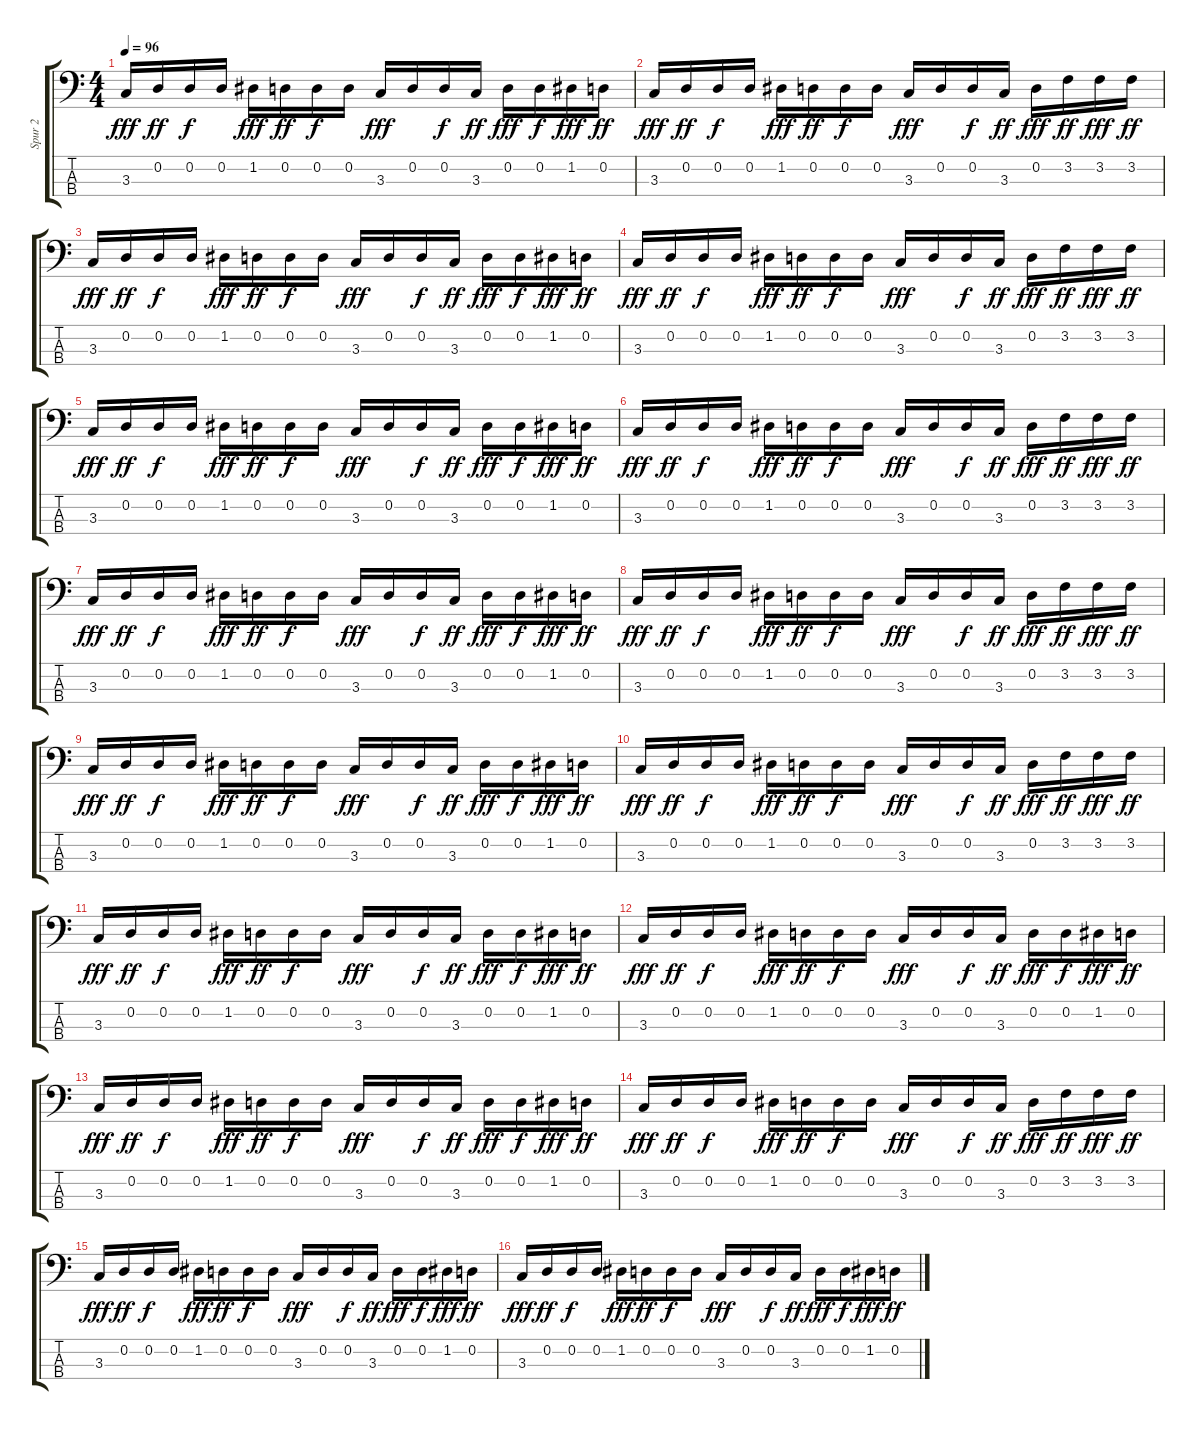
\track ("Spur 2" "Spur 2") {instrument synthbass2}
\staff {score tabs}
\tuning (G2 D2 A1 E1) {hide}
\ts (4 4)
\tempo 96
\clef f4
\ks c
3.3.16{dy fff} 0.2.16{dy ff} 0.2.16{dy f} 0.2.16 1.2.16{dy fff} 0.2.16{dy ff} 0.2.16{dy f} 0.2.16 3.3.16{dy fff} 0.2.16 0.2.16{dy f} 3.3.16{dy ff} 0.2.16{dy fff} 0.2.16{dy f} 1.2.16{dy fff} 0.2.16{dy ff} |
3.3.16{dy fff} 0.2.16{dy ff} 0.2.16{dy f} 0.2.16 1.2.16{dy fff} 0.2.16{dy ff} 0.2.16{dy f} 0.2.16 3.3.16{dy fff} 0.2.16 0.2.16{dy f} 3.3.16{dy ff} 0.2.16{dy fff} 3.2.16{dy ff} 3.2.16{dy fff} 3.2.16{dy ff} |
3.3.16{dy fff} 0.2.16{dy ff} 0.2.16{dy f} 0.2.16 1.2.16{dy fff} 0.2.16{dy ff} 0.2.16{dy f} 0.2.16 3.3.16{dy fff} 0.2.16 0.2.16{dy f} 3.3.16{dy ff} 0.2.16{dy fff} 0.2.16{dy f} 1.2.16{dy fff} 0.2.16{dy ff} |
3.3.16{dy fff} 0.2.16{dy ff} 0.2.16{dy f} 0.2.16 1.2.16{dy fff} 0.2.16{dy ff} 0.2.16{dy f} 0.2.16 3.3.16{dy fff} 0.2.16 0.2.16{dy f} 3.3.16{dy ff} 0.2.16{dy fff} 3.2.16{dy ff} 3.2.16{dy fff} 3.2.16{dy ff} |
3.3.16{dy fff} 0.2.16{dy ff} 0.2.16{dy f} 0.2.16 1.2.16{dy fff} 0.2.16{dy ff} 0.2.16{dy f} 0.2.16 3.3.16{dy fff} 0.2.16 0.2.16{dy f} 3.3.16{dy ff} 0.2.16{dy fff} 0.2.16{dy f} 1.2.16{dy fff} 0.2.16{dy ff} |
3.3.16{dy fff} 0.2.16{dy ff} 0.2.16{dy f} 0.2.16 1.2.16{dy fff} 0.2.16{dy ff} 0.2.16{dy f} 0.2.16 3.3.16{dy fff} 0.2.16 0.2.16{dy f} 3.3.16{dy ff} 0.2.16{dy fff} 3.2.16{dy ff} 3.2.16{dy fff} 3.2.16{dy ff} |
3.3.16{dy fff} 0.2.16{dy ff} 0.2.16{dy f} 0.2.16 1.2.16{dy fff} 0.2.16{dy ff} 0.2.16{dy f} 0.2.16 3.3.16{dy fff} 0.2.16 0.2.16{dy f} 3.3.16{dy ff} 0.2.16{dy fff} 0.2.16{dy f} 1.2.16{dy fff} 0.2.16{dy ff} |
3.3.16{dy fff} 0.2.16{dy ff} 0.2.16{dy f} 0.2.16 1.2.16{dy fff} 0.2.16{dy ff} 0.2.16{dy f} 0.2.16 3.3.16{dy fff} 0.2.16 0.2.16{dy f} 3.3.16{dy ff} 0.2.16{dy fff} 3.2.16{dy ff} 3.2.16{dy fff} 3.2.16{dy ff} |
3.3.16{dy fff} 0.2.16{dy ff} 0.2.16{dy f} 0.2.16 1.2.16{dy fff} 0.2.16{dy ff} 0.2.16{dy f} 0.2.16 3.3.16{dy fff} 0.2.16 0.2.16{dy f} 3.3.16{dy ff} 0.2.16{dy fff} 0.2.16{dy f} 1.2.16{dy fff} 0.2.16{dy ff} |
3.3.16{dy fff} 0.2.16{dy ff} 0.2.16{dy f} 0.2.16 1.2.16{dy fff} 0.2.16{dy ff} 0.2.16{dy f} 0.2.16 3.3.16{dy fff} 0.2.16 0.2.16{dy f} 3.3.16{dy ff} 0.2.16{dy fff} 3.2.16{dy ff} 3.2.16{dy fff} 3.2.16{dy ff} |
3.3.16{dy fff} 0.2.16{dy ff} 0.2.16{dy f} 0.2.16 1.2.16{dy fff} 0.2.16{dy ff} 0.2.16{dy f} 0.2.16 3.3.16{dy fff} 0.2.16 0.2.16{dy f} 3.3.16{dy ff} 0.2.16{dy fff} 0.2.16{dy f} 1.2.16{dy fff} 0.2.16{dy ff} |
3.3.16{dy fff} 0.2.16{dy ff} 0.2.16{dy f} 0.2.16 1.2.16{dy fff} 0.2.16{dy ff} 0.2.16{dy f} 0.2.16 3.3.16{dy fff} 0.2.16 0.2.16{dy f} 3.3.16{dy ff} 0.2.16{dy fff} 0.2.16{dy f} 1.2.16{dy fff} 0.2.16{dy ff} |
3.3.16{dy fff} 0.2.16{dy ff} 0.2.16{dy f} 0.2.16 1.2.16{dy fff} 0.2.16{dy ff} 0.2.16{dy f} 0.2.16 3.3.16{dy fff} 0.2.16 0.2.16{dy f} 3.3.16{dy ff} 0.2.16{dy fff} 0.2.16{dy f} 1.2.16{dy fff} 0.2.16{dy ff} |
3.3.16{dy fff} 0.2.16{dy ff} 0.2.16{dy f} 0.2.16 1.2.16{dy fff} 0.2.16{dy ff} 0.2.16{dy f} 0.2.16 3.3.16{dy fff} 0.2.16 0.2.16{dy f} 3.3.16{dy ff} 0.2.16{dy fff} 3.2.16{dy ff} 3.2.16{dy fff} 3.2.16{dy ff} |
3.3.16{dy fff} 0.2.16{dy ff} 0.2.16{dy f} 0.2.16 1.2.16{dy fff} 0.2.16{dy ff} 0.2.16{dy f} 0.2.16 3.3.16{dy fff} 0.2.16 0.2.16{dy f} 3.3.16{dy ff} 0.2.16{dy fff} 0.2.16{dy f} 1.2.16{dy fff} 0.2.16{dy ff} |
3.3.16{dy fff} 0.2.16{dy ff} 0.2.16{dy f} 0.2.16 1.2.16{dy fff} 0.2.16{dy ff} 0.2.16{dy f} 0.2.16 3.3.16{dy fff} 0.2.16 0.2.16{dy f} 3.3.16{dy ff} 0.2.16{dy fff} 0.2.16{dy f} 1.2.16{dy fff} 0.2.16{dy ff}
